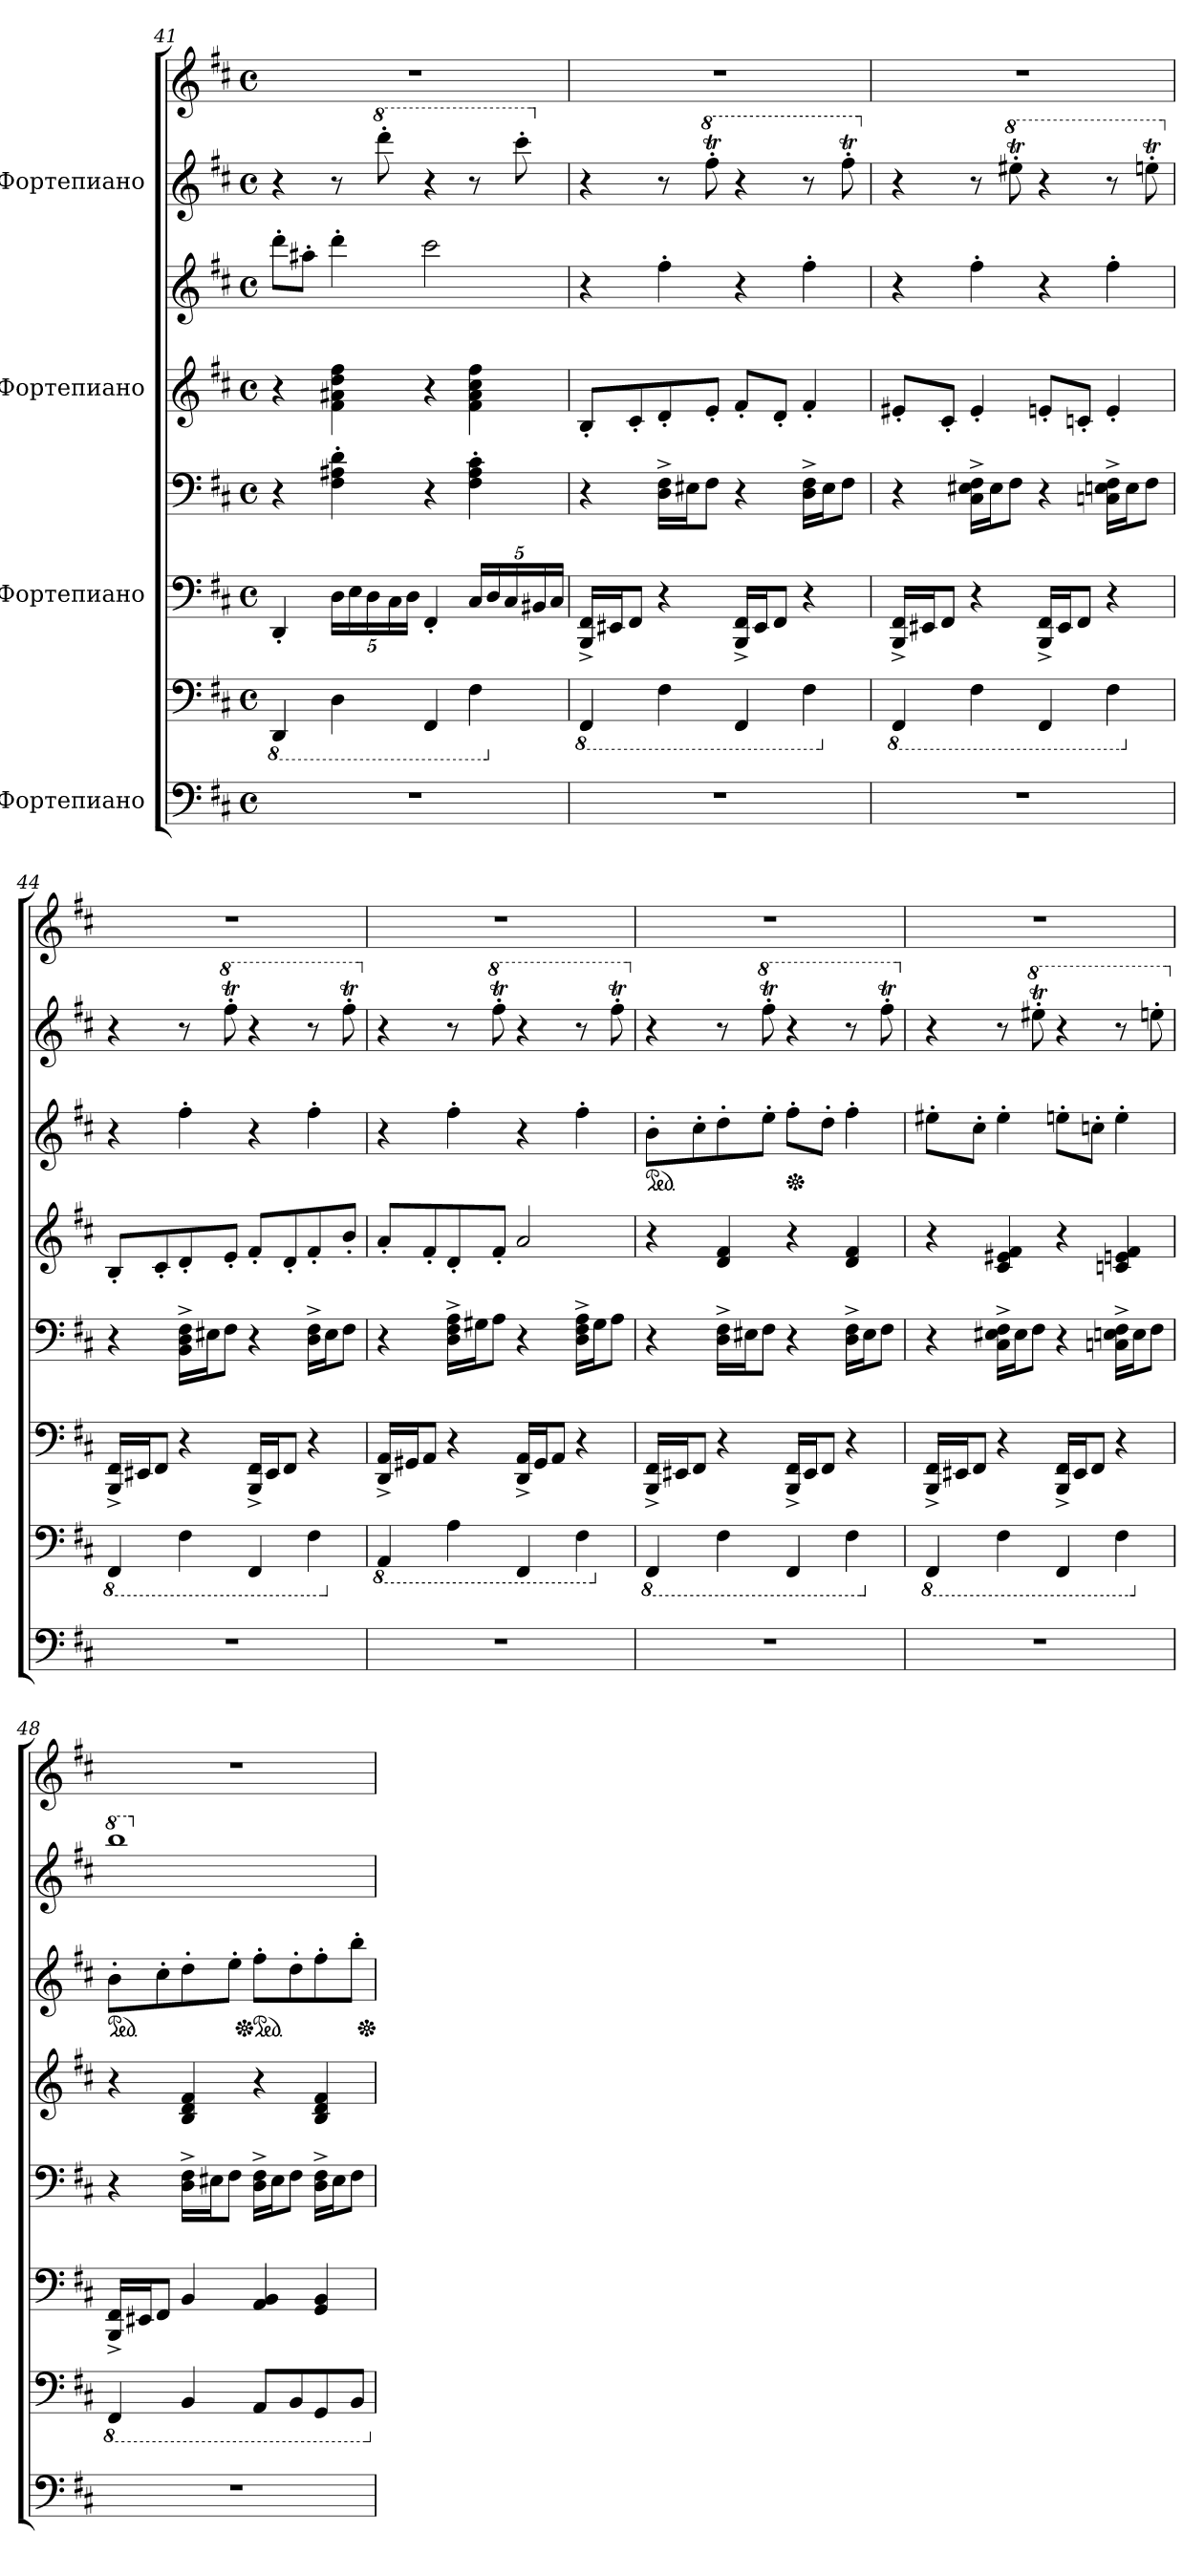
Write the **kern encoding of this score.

**kern	**kern	**kern	**kern	**kern	**kern	**dynam	**kern	**kern
*part4	*part4	*part3	*part3	*part2	*part2	*part2	*part1	*part1
*staff8	*staff7	*staff6	*staff5	*staff4	*staff3	*staff3/4	*staff2	*staff1
*I"Фортепиано	*	*I"Фортепиано	*	*I"Фортепиано	*	*	*I"Фортепиано	*
*clefF4	*clefF4	*clefF4	*clefF4	*clefG2	*clefG2	*	*clefG2	*clefG2
*k[f#c#]	*k[f#c#]	*k[f#c#]	*k[f#c#]	*k[f#c#]	*k[f#c#]	*	*k[f#c#]	*k[f#c#]
*M4/4	*M4/4	*M4/4	*M4/4	*M4/4	*M4/4	*	*M4/4	*M4/4
*met(c)	*met(c)	*met(c)	*met(c)	*met(c)	*met(c)	*	*met(c)	*met(c)
*	*8ba	*	*	*	*	*	*	*
=41	=41	=41	=41	=41	=41	=41	=41	=41
1r	4DDD/	4DD'/	4r	4r	8ddd'\L	.	4r	1r
.	.	.	.	.	8aa#X'\J	.	.	.
*	*	*Xbrackettup	*	*	*	*	*	*
.	4DD\	20D\LL	4F#\' 4A#X\' 4d\'	4f#\ 4a#X\ 4dd\ 4ff#\	4ddd'\	.	8r	.
.	.	20E\	.	.	.	.	.	.
.	.	20D\	.	.	.	.	.	.
*	*	*	*	*	*	*	*8va	*
.	.	.	.	.	.	.	8dddd'\	.
.	.	20C#\	.	.	.	.	.	.
.	.	20D\JJ	.	.	.	.	.	.
.	4FFF#/	4FF#'/	4r	4r	2ccc#\	.	4r	.
.	4FF#\	20C#/LL	4F#\' 4A#\' 4c#\'	4f#\ 4a#\ 4cc#\ 4ff#\	.	.	8r	.
.	.	20D/	.	.	.	.	.	.
.	.	20C#/	.	.	.	.	.	.
.	.	.	.	.	.	.	8cccc#'\	.
.	.	20BB#X/	.	.	.	.	.	.
.	.	20C#/JJ	.	.	.	.	.	.
!!LO:PB:g=z
=42	=42	=42	=42	=42	=42	=42	=42	=42
*	*X8ba	*	*	*	*	*	*	*
*	*8ba	*	*	*	*	*	*	*
*	*	*	*	*	*	*	*X8va	*
*	*	*	*	*	*	*	*	*MM120
!	!	!	!	!	!	!LO:DY:b=2	!	!
!	!	!	!	!	!	!LO:DY:n=1:b	!	!
1r	4FFF#/	16BBB/^ 16FF#/^LL	4r	8B'/L	4r	mf p	4r	1r
.	.	16EE#X/J	.	.	.	.	.	.
.	.	8FF#/J	.	8c#'/	.	.	.	.
.	4FF#\	4r	16D\^ 16F#\^LL	8d'/	4ff#'\	.	8r	.
.	.	.	16E#X\J	.	.	.	.	.
*	*	*	*	*	*	*	*8va	*
.	.	.	8F#\J	8e'/J	.	.	8fff#t'\	.
.	4FFF#/	16BBB/^ 16FF#/^LL	4r	8f#'/L	4r	.	4r	.
.	.	16EE#/J	.	.	.	.	.	.
.	.	8FF#/J	.	8d'/J	.	.	.	.
.	4FF#\	4r	16D\^ 16F#\^LL	4f#'/	4ff#'\	.	8r	.
.	.	.	16E#\J	.	.	.	.	.
.	.	.	8F#\J	.	.	.	8fff#t'\	.
=43	=43	=43	=43	=43	=43	=43	=43	=43
*	*X8ba	*	*	*	*	*	*	*
*	*8ba	*	*	*	*	*	*	*
*	*	*	*	*	*	*	*X8va	*
1r	4FFF#/	16BBB/^ 16FF#/^LL	4r	8e#X'/L	4r	.	4r	1r
.	.	16EE#X/J	.	.	.	.	.	.
.	.	8FF#/J	.	8c#'/J	.	.	.	.
.	4FF#\	4r	16C#\^ 16E#X\^ 16F#\^LL	4e#'/	4ff#'\	.	8r	.
.	.	.	16E#\J	.	.	.	.	.
*	*	*	*	*	*	*	*8va	*
.	.	.	8F#\J	.	.	.	8eee#Xt'\	.
.	4FFF#/	16BBB/^ 16FF#/^LL	4r	8en'/L	4r	.	4r	.
.	.	16EE#/J	.	.	.	.	.	.
.	.	8FF#/J	.	8cn'/J	.	.	.	.
.	4FF#\	4r	16Cn\^ 16En\^ 16F#\^LL	4e'/	4ff#'\	.	8r	.
.	.	.	16E\J	.	.	.	.	.
.	.	.	8F#\J	.	.	.	8eeenT'\	.
!!LO:PB:g=z
=44	=44	=44	=44	=44	=44	=44	=44	=44
*	*X8ba	*	*	*	*	*	*	*
*	*8ba	*	*	*	*	*	*	*
*	*	*	*	*	*	*	*X8va	*
1r	4FFF#/	16BBB/^ 16FF#/^LL	4r	8B'/L	4r	.	4r	1r
.	.	16EE#X/J	.	.	.	.	.	.
.	.	8FF#/J	.	8c#'/	.	.	.	.
.	4FF#\	4r	16BB\^ 16D\^ 16F#\^LL	8d'/	4ff#'\	.	8r	.
.	.	.	16E#X\J	.	.	.	.	.
*	*	*	*	*	*	*	*8va	*
.	.	.	8F#\J	8e'/J	.	.	8fff#t'\	.
.	4FFF#/	16BBB/^ 16FF#/^LL	4r	8f#'/L	4r	.	4r	.
.	.	16EE#/J	.	.	.	.	.	.
.	.	8FF#/J	.	8d'/	.	.	.	.
.	4FF#\	4r	16D\^ 16F#\^LL	8f#'/	4ff#'\	.	8r	.
.	.	.	16E#\J	.	.	.	.	.
.	.	.	8F#\J	8b'/J	.	.	8fff#t'\	.
=45	=45	=45	=45	=45	=45	=45	=45	=45
*	*X8ba	*	*	*	*	*	*	*
*	*8ba	*	*	*	*	*	*	*
*	*	*	*	*	*	*	*X8va	*
1r	4AAA/	16DD/^ 16AA/^LL	4r	8a'/L	4r	.	4r	1r
.	.	16GG#X/J	.	.	.	.	.	.
.	.	8AA/J	.	8f#'/	.	.	.	.
.	4AA\	4r	16D\^ 16F#\^ 16A\^LL	8d'/	4ff#'\	.	8r	.
.	.	.	16G#X\J	.	.	.	.	.
*	*	*	*	*	*	*	*8va	*
.	.	.	8A\J	8f#'/J	.	.	8fff#t'\	.
.	4FFF#/	16DD/^ 16AA/^LL	4r	2a/	4r	.	4r	.
.	.	16GG#/J	.	.	.	.	.	.
.	.	8AA/J	.	.	.	.	.	.
.	4FF#\	4r	16D\^ 16F#\^ 16A\^LL	.	4ff#'\	.	8r	.
.	.	.	16G#\J	.	.	.	.	.
.	.	.	8A\J	.	.	.	8fff#t'\	.
!!LO:PB:g=z
=46	=46	=46	=46	=46	=46	=46	=46	=46
*	*X8ba	*	*	*	*	*	*	*
*	*8ba	*	*	*	*	*	*	*
*	*	*	*	*	*ped	*	*	*
*	*	*	*	*	*	*	*X8va	*
*	*	*	*	*	*	*	*	*MM125
1r	4FFF#/	16BBB/^ 16FF#/^LL	4r	4r	8b'\L	.	4r	1r
.	.	16EE#X/J	.	.	.	.	.	.
.	.	8FF#/J	.	.	8cc#'\	.	.	.
.	4FF#\	4r	16D\^ 16F#\^LL	4d/ 4f#/	8dd'\	.	8r	.
.	.	.	16E#X\J	.	.	.	.	.
*	*	*	*	*	*	*	*8va	*
.	.	.	8F#\J	.	8ee'\J	.	8fff#t'\	.
*	*	*	*	*	*Xped	*	*	*
.	4FFF#/	16BBB/^ 16FF#/^LL	4r	4r	8ff#'\L	.	4r	.
.	.	16EE#/J	.	.	.	.	.	.
.	.	8FF#/J	.	.	8dd'\J	.	.	.
.	4FF#\	4r	16D\^ 16F#\^LL	4d/ 4f#/	4ff#'\	.	8r	.
.	.	.	16E#\J	.	.	.	.	.
.	.	.	8F#\J	.	.	.	8fff#t'\	.
=47	=47	=47	=47	=47	=47	=47	=47	=47
*	*X8ba	*	*	*	*	*	*	*
*	*8ba	*	*	*	*	*	*	*
*	*	*	*	*	*	*	*X8va	*
1r	4FFF#/	16BBB/^ 16FF#/^LL	4r	4r	8ee#X'\L	.	4r	1r
.	.	16EE#X/J	.	.	.	.	.	.
.	.	8FF#/J	.	.	8cc#'\J	.	.	.
.	4FF#\	4r	16C#\^ 16E#X\^ 16F#\^LL	4c#/ 4e#X/ 4f#/	4ee#'\	.	8r	.
.	.	.	16E#\J	.	.	.	.	.
*	*	*	*	*	*	*	*8va	*
.	.	.	8F#\J	.	.	.	8eee#Xt'\	.
.	4FFF#/	16BBB/^ 16FF#/^LL	4r	4r	8een'\L	.	4r	.
.	.	16EE#/J	.	.	.	.	.	.
.	.	8FF#/J	.	.	8ccn'\J	.	.	.
.	4FF#\	4r	16Cn\^ 16En\^ 16F#\^LL	4cn/ 4en/ 4f#/	4ee'\	.	8r	.
.	.	.	16E\J	.	.	.	.	.
.	.	.	8F#\J	.	.	.	8eeen'\	.
=48	=48	=48	=48	=48	=48	=48	=48	=48
*	*X8ba	*	*	*	*	*	*	*
*	*8ba	*	*	*	*	*	*	*
*	*	*	*	*	*ped	*	*	*
*	*	*	*	*	*	*	*X8va	*
*	*	*	*	*	*	*	*8va	*
1r	4FFF#/	16BBB/^ 16FF#/^LL	4r	4r	8b'\L	.	1bbb	1r
.	.	16EE#X/J	.	.	.	.	.	.
.	.	8FF#/J	.	.	8cc#'\	.	.	.
.	4BBB/	4BB/	16D\^ 16F#\^LL	4B/ 4d/ 4f#/	8dd'\	.	.	.
.	.	.	16E#X\J	.	.	.	.	.
.	.	.	8F#\J	.	8ee'\J	.	.	.
*	*	*	*	*	*Xped	*	*	*
*	*	*	*	*	*ped	*	*	*
.	8AAA/L	4AA/ 4BB/	16D\^ 16F#\^LL	4r	8ff#'\L	.	.	.
.	.	.	16E#\J	.	.	.	.	.
.	8BBB/	.	8F#\J	.	8dd'\	.	.	.
.	8GGG/	4GG/ 4BB/	16D\^ 16F#\^LL	4B/ 4d/ 4f#/	8ff#'\	.	.	.
.	.	.	16E#\J	.	.	.	.	.
.	8BBB/J	.	8F#\J	.	8bb'\J	.	.	.
*	*X8ba	*	*	*	*	*	*	*
*	*	*	*	*	*	*	*X8va	*
*	*	*	*	*	*Xped	*	*	*
=	=	=	=	=	=	=	=	=
*-	*-	*-	*-	*-	*-	*-	*-	*-
